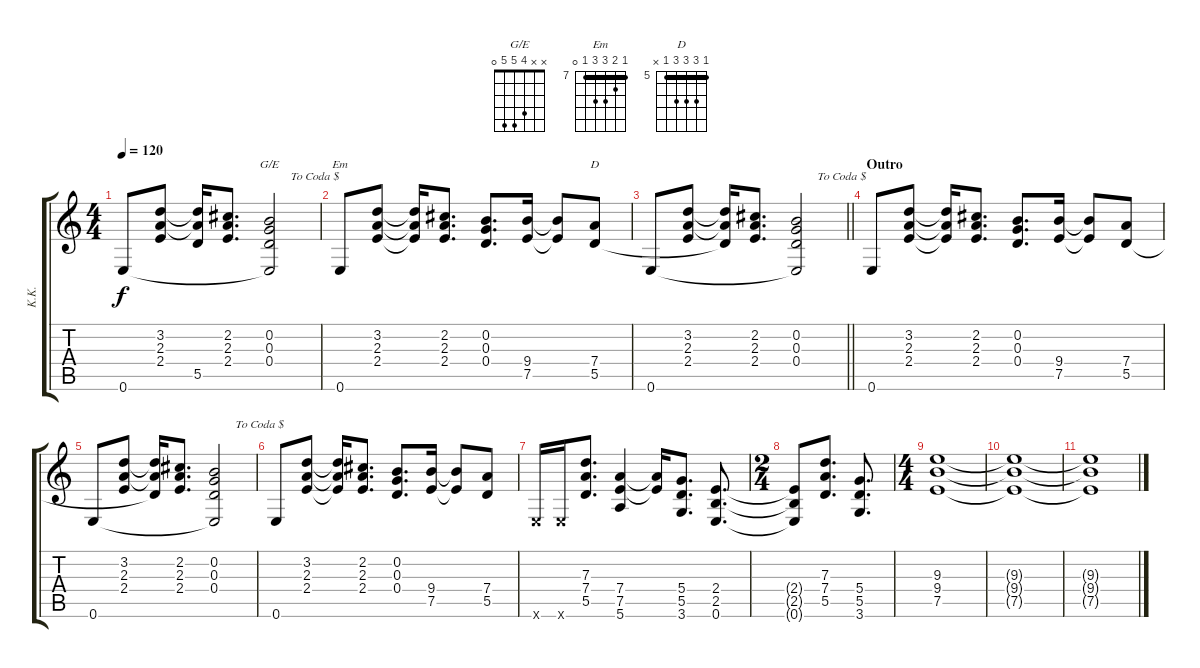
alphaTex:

\track ("K.K." "K.K.") {instrument distortionguitar}
\staff {score tabs}
\tuning (E4 B3 G3 D3 A2 E2) {hide}
\chord ("G/E" x x 4 5 5 0)
\chord ("Em" 7 8 9 9 7 0) {firstfret 7 barre 7}
\chord ("D" 5 7 7 7 5 x) {firstfret 5 barre 5}
\ts (4 4)
\tempo 120
\clef g2
\ks c
0.6.8{dy f} (3.2 2.3 2.4).8 (3.2{t} 2.3{t} 5.5{t}).16 (2.2 2.3 2.4).8{d} (0.2 0.3 0.4 0.6{t}).2{ch "G/E" txt "       To Coda $"} |
0.6.8{ch "Em"} (3.2 2.3 2.4).8 (3.2{t} 2.3{t} 2.4{t}).16 (2.2 2.3 2.4).8{d} (0.2 0.3 0.4).8{d} (9.4 7.5).16 (9.4{t} 7.5{t}).8 (7.4 5.5).8{ch "D"} |
\barLineRight lightlight
0.6.8 (3.2 2.3 2.4).8 (3.2{t} 2.3{t} 5.5{t}).16 (2.2 2.3 2.4).8{d} (0.2 0.3 0.4 0.6{t}).2{txt "       To Coda $"} |
\section ("" "Outro")
0.6.8 (3.2 2.3 2.4).8 (3.2{t} 2.3{t} 2.4{t}).16 (2.2 2.3 2.4).8{d} (0.2 0.3 0.4).8{d} (9.4 7.5).16 (9.4{t} 7.5{t}).8 (7.4 5.5).8 |
0.6.8 (3.2 2.3 2.4).8 (3.2{t} 2.3{t} 5.5{t}).16 (2.2 2.3 2.4).8{d} (0.2 0.3 0.4 0.6{t}).2{txt "       To Coda $"} |
0.6.8 (3.2 2.3 2.4).8 (3.2{t} 2.3{t} 2.4{t}).16 (2.2 2.3 2.4).8{d} (0.2 0.3 0.4).8{d} (9.4 7.5).16 (9.4{t} 7.5{t}).8 (7.4 5.5).8 |
0.6{x}.16 0.6{x}.16 (7.3 7.4 5.5).8{d} (7.4 7.5 5.6).4 (7.4{t} 7.5{t}).16 (5.4 5.5 3.6).8{d} (2.4 2.5 0.6).8{d} |
\ts (2 4)
(2.4{t} 2.5{t} 0.6{t}).8 (7.3 7.4 5.5).8{d} (5.4 5.5 3.6).8{d} |
\ts (4 4)
(9.3 9.4 7.5).1 |
(9.3{t} 9.4{t} 7.5{t}).1 |
(9.3{t} 9.4{t} 7.5{t}).1
